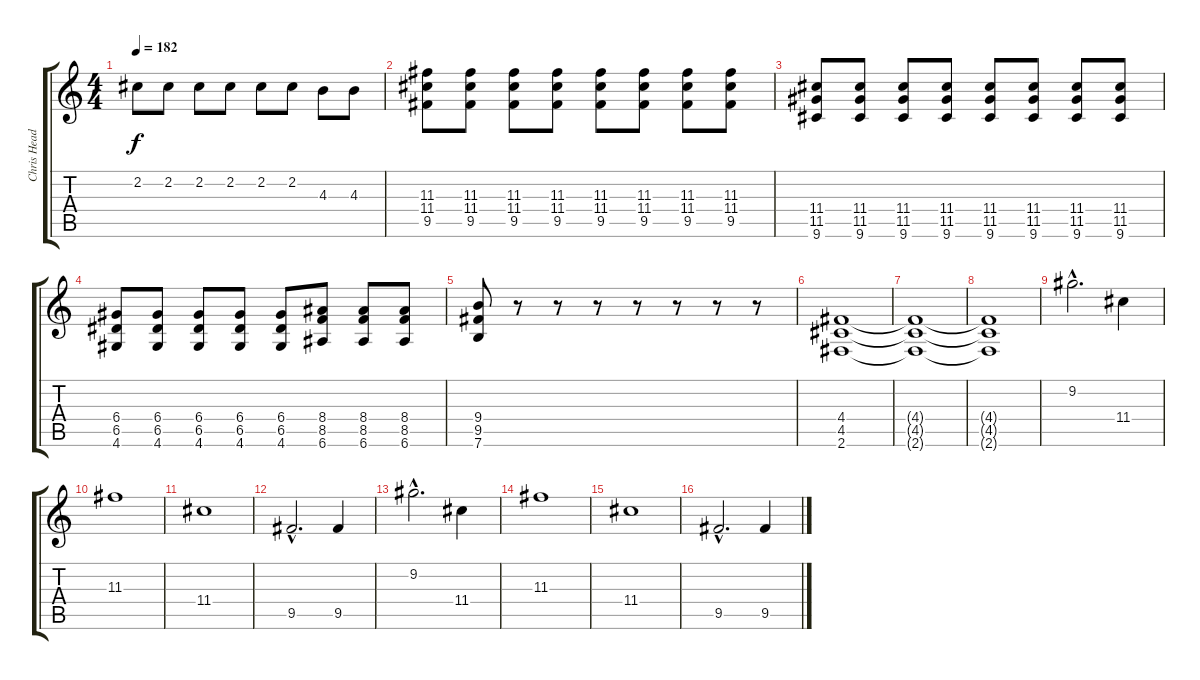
\track ("Chris Head - Guitar" "Chris Head") {instrument overdrivenguitar}
\staff {score tabs}
\tuning (E4 B3 G3 D3 A2 E2) {hide}
\ts (4 4)
\tempo 182
\clef g2
\ks c
2.2.8{dy f} 2.2.8 2.2.8 2.2.8 2.2.8 2.2.8 4.3.8 4.3.8 |
(11.3 11.4 9.5).8{volume 9} (11.3 11.4 9.5).8{volume 9} (11.3 11.4 9.5).8{volume 9} (11.3 11.4 9.5).8{volume 9} (11.3 11.4 9.5).8{volume 9} (11.3 11.4 9.5).8{volume 9} (11.3 11.4 9.5).8{volume 9} (11.3 11.4 9.5).8{volume 9} |
(11.4 11.5 9.6).8 (11.4 11.5 9.6).8 (11.4 11.5 9.6).8 (11.4 11.5 9.6).8 (11.4 11.5 9.6).8 (11.4 11.5 9.6).8 (11.4 11.5 9.6).8 (11.4 11.5 9.6).8 |
(6.4 6.5 4.6).8 (6.4 6.5 4.6).8 (6.4 6.5 4.6).8 (6.4 6.5 4.6).8 (6.4 6.5 4.6).8 (8.4 8.5 6.6).8 (8.4 8.5 6.6).8 (8.4 8.5 6.6).8 |
(9.4 9.5 7.6).8 r.8 r.8 r.8 r.8 r.8 r.8 r.8 |
(4.4 4.5 2.6).1{volume 11} |
(4.4{t} 4.5{t} 2.6{t}).1 |
(4.4{t} 4.5{t} 2.6{t}).1 |
9.2{hac}.2{d} 11.4.4 |
11.3.1 |
11.4.1 |
9.5{hac}.2{d} 9.5.4 |
9.2{hac}.2{d} 11.4.4 |
11.3.1 |
11.4.1 |
9.5{hac}.2{d} 9.5.4
